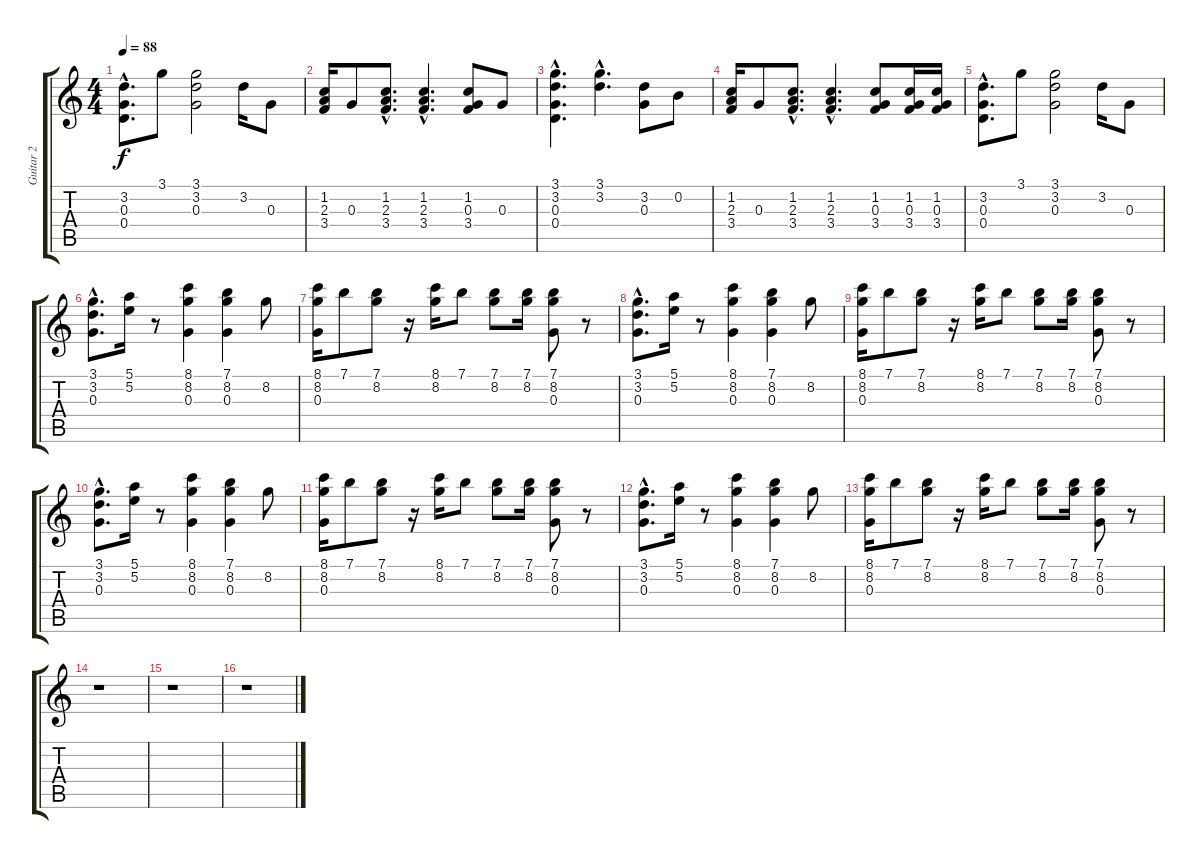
\track ("Guitar 2" "Guitar 2") {instrument electricguitarclean}
\staff {score tabs}
\tuning (E4 B3 G3 D3 A2 E2) {hide}
\ts (4 4)
\tempo 88
\clef g2
\ks c
(3.2{hac} 0.3{hac} 0.4{hac}).8{d dy f} 3.1.8 (3.1 3.2 0.3).2 3.2.16 0.3.8 |
(1.2 2.3 3.4).16 0.3.8 (1.2{hac} 2.3{hac} 3.4{hac}).8{d} (1.2{hac} 2.3{hac} 3.4{hac}).4{d} (1.2 0.3 3.4).8 0.3.8 |
(3.1{hac} 3.2{hac} 0.3{hac} 0.4{hac}).4{d} (3.1{hac} 3.2{hac}).4{d} (3.2 0.3).8 0.2.8 |
(1.2 2.3 3.4).16 0.3.8 (1.2{hac} 2.3{hac} 3.4{hac}).8{d} (1.2{hac} 2.3{hac} 3.4{hac}).4{d} (1.2 0.3 3.4).8 (1.2 0.3 3.4).16 (1.2 0.3 3.4).16 |
(3.2{hac} 0.3{hac} 0.4{hac}).8{d} 3.1.8 (3.1 3.2 0.3).2 3.2.16 0.3.8 |
(3.1{hac} 3.2{hac} 0.3{hac}).8{d} (5.1 5.2).16 r.8 (8.1 8.2 0.3).4 (7.1 8.2 0.3).4 8.2.8 |
(8.1 8.2 0.3).16 7.1.8 (7.1 8.2).8 r.16 (8.1 8.2).16 7.1.8 (7.1 8.2).8 (7.1 8.2).16 (7.1 8.2 0.3).8 r.8 |
(3.1{hac} 3.2{hac} 0.3{hac}).8{d} (5.1 5.2).16 r.8 (8.1 8.2 0.3).4 (7.1 8.2 0.3).4 8.2.8 |
(8.1 8.2 0.3).16 7.1.8 (7.1 8.2).8 r.16 (8.1 8.2).16 7.1.8 (7.1 8.2).8 (7.1 8.2).16 (7.1 8.2 0.3).8 r.8 |
(3.1{hac} 3.2{hac} 0.3{hac}).8{d} (5.1 5.2).16 r.8 (8.1 8.2 0.3).4 (7.1 8.2 0.3).4 8.2.8 |
(8.1 8.2 0.3).16 7.1.8 (7.1 8.2).8 r.16 (8.1 8.2).16 7.1.8 (7.1 8.2).8 (7.1 8.2).16 (7.1 8.2 0.3).8 r.8 |
(3.1{hac} 3.2{hac} 0.3{hac}).8{d} (5.1 5.2).16 r.8 (8.1 8.2 0.3).4 (7.1 8.2 0.3).4 8.2.8 |
(8.1 8.2 0.3).16 7.1.8 (7.1 8.2).8 r.16 (8.1 8.2).16 7.1.8 (7.1 8.2).8 (7.1 8.2).16 (7.1 8.2 0.3).8 r.8 |
r.1 |
r.1 |
r.1
